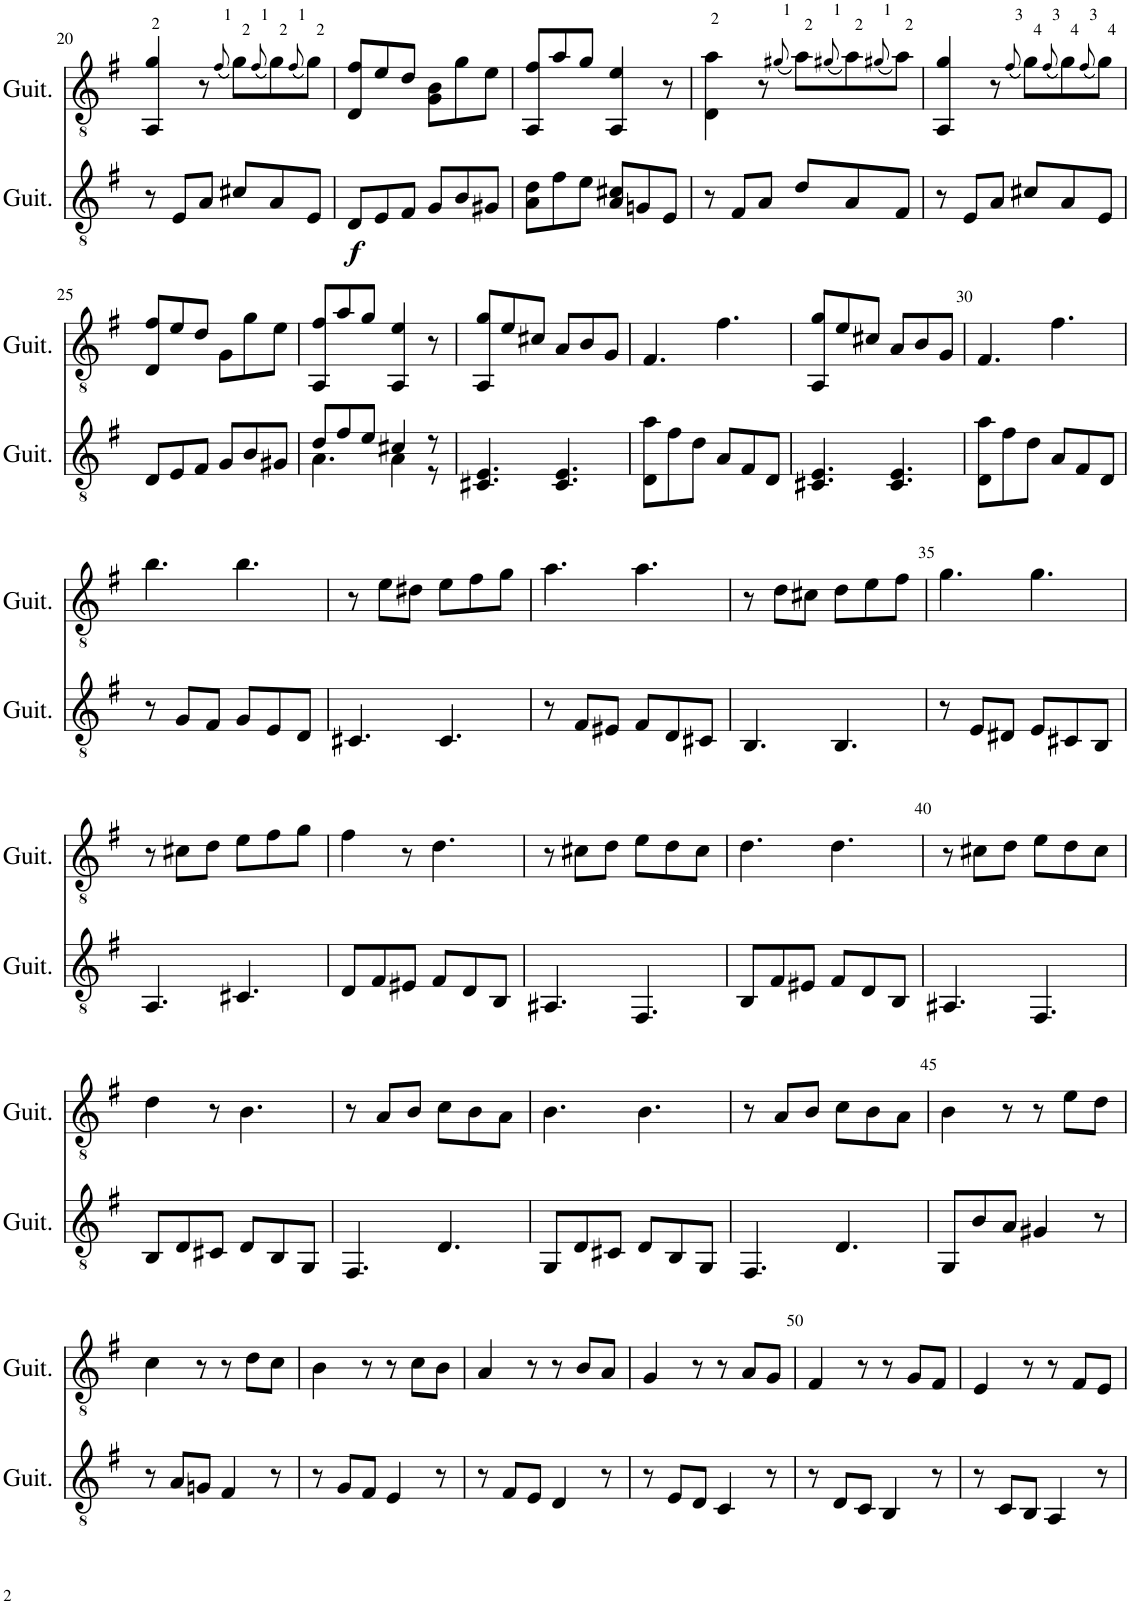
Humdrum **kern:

**kern	**dynam	**kern
*part2	*part2	*part1
*staff2	*staff2	*staff1
*I"Classical Guitar	*	*I"Classical Guitar
*I'Guit.	*	*I'Guit.
!!LO:PB:g=z
*clefGv2	*	*clefGv2
*k[f#]	*	*k[f#]
*M6/8	*	*M6/8
=20	=20	=20
8r	.	4AA/ 4g/
8E/L	.	.
8A/J	.	8r
.	.	(8qf#/
8c#X/L	.	8g\L)
.	.	(8qf#/
8A/	.	8g\)
.	.	(8qf#/
8E/J	.	8g\J)
=21	=21	=21
!	!LO:DY:b	!
8D/L	f	8D/ 8f#/L
8E/	.	8e/
8F#/J	.	8d/J
8G/L	.	8G\ 8B\L
8B/	.	8g\
8G#X/J	.	8e\J
=22	=22	=22
8A\ 8d\L	.	8AA/ 8f#/L
8f#\	.	8a/
8e\J	.	8g/J
8A/ 8c#X/L	.	4AA/ 4e/
8Gn/	.	.
8E/J	.	8r
=23	=23	=23
8r	.	4D\ 4a\
8F#/L	.	.
8A/J	.	8r
.	.	(8qg#X/
8d/L	.	8a\L)
.	.	(8qg#X/
8A/	.	8a\)
.	.	(8qg#X/
8F#/J	.	8a\J)
=24	=24	=24
8r	.	4AA/ 4g/
8E/L	.	.
8A/J	.	8r
.	.	(8qf#/
8c#X/L	.	8g\L)
.	.	(8qf#/
8A/	.	8g\)
.	.	(8qf#/
8E/J	.	8g\J)
!!LO:LB:g=z
=25	=25	=25
8D/L	.	8D/ 8f#/L
8E/	.	8e/
8F#/J	.	8d/J
8G/L	.	8G\L
8B/	.	8g\
8G#X/J	.	8e\J
=26	=26	=26
*^	*	*
8d/L	4.A\	.	8AA/ 8f#/L
8f#/	.	.	8a/
8e/J	.	.	8g/J
4c#X/	4A\	.	4AA/ 4e/
8r	8r	.	8r
*v	*v	*	*
=27	=27	=27
4.C#X/ 4.E/	.	8AA/ 8g/L
.	.	8e/
.	.	8c#X/J
4.C#/ 4.E/	.	8A/L
.	.	8B/
.	.	8G/J
=28	=28	=28
8D\ 8a\L	.	4.F#/
8f#\	.	.
8d\J	.	.
8A/L	.	4.f#\
8F#/	.	.
8D/J	.	.
=29	=29	=29
4.C#X/ 4.E/	.	8AA/ 8g/L
.	.	8e/
.	.	8c#X/J
4.C#/ 4.E/	.	8A/L
.	.	8B/
.	.	8G/J
=30	=30	=30
8D\ 8a\L	.	4.F#/
8f#\	.	.
8d\J	.	.
8A/L	.	4.f#\
8F#/	.	.
8D/J	.	.
!!LO:LB:g=z
=31	=31	=31
8r	.	4.b\
8G/L	.	.
8F#/J	.	.
8G/L	.	4.b\
8E/	.	.
8D/J	.	.
=32	=32	=32
4.C#X/	.	8r
.	.	8e\L
.	.	8d#X\J
4.C#/	.	8e\L
.	.	8f#\
.	.	8g\J
=33	=33	=33
8r	.	4.a\
8F#/L	.	.
8E#X/J	.	.
8F#/L	.	4.a\
8D/	.	.
8C#X/J	.	.
=34	=34	=34
4.BB/	.	8r
.	.	8d\L
.	.	8c#X\J
4.BB/	.	8d\L
.	.	8e\
.	.	8f#\J
=35	=35	=35
8r	.	4.g\
8E/L	.	.
8D#X/J	.	.
8E/L	.	4.g\
8C#X/	.	.
8BB/J	.	.
!!LO:LB:g=z
=36	=36	=36
4.AA/	.	8r
.	.	8c#X\L
.	.	8d\J
4.C#X/	.	8e\L
.	.	8f#\
.	.	8g\J
=37	=37	=37
8D/L	.	4f#\
8F#/	.	.
8E#X/J	.	8r
8F#/L	.	4.d\
8D/	.	.
8BB/J	.	.
=38	=38	=38
4.AA#X/	.	8r
.	.	8c#X\L
.	.	8d\J
4.FF#/	.	8e\L
.	.	8d\
.	.	8c#\J
=39	=39	=39
8BB/L	.	4.d\
8F#/	.	.
8E#X/J	.	.
8F#/L	.	4.d\
8D/	.	.
8BB/J	.	.
=40	=40	=40
4.AA#X/	.	8r
.	.	8c#X\L
.	.	8d\J
4.FF#/	.	8e\L
.	.	8d\
.	.	8c#\J
!!LO:LB:g=z
=41	=41	=41
8BB/L	.	4d\
8D/	.	.
8C#X/J	.	8r
8D/L	.	4.B\
8BB/	.	.
8GG/J	.	.
=42	=42	=42
4.FF#/	.	8r
.	.	8A/L
.	.	8B/J
4.D/	.	8c\L
.	.	8B\
.	.	8A\J
=43	=43	=43
8GG/L	.	4.B\
8D/	.	.
8C#X/J	.	.
8D/L	.	4.B\
8BB/	.	.
8GG/J	.	.
=44	=44	=44
4.FF#/	.	8r
.	.	8A/L
.	.	8B/J
4.D/	.	8c\L
.	.	8B\
.	.	8A\J
=45	=45	=45
8GG/L	.	4B\
8B/	.	.
8A/J	.	8r
4G#X/	.	8r
.	.	8e\L
8r	.	8d\J
!!LO:LB:g=z
=46	=46	=46
8r	.	4c\
8A/L	.	.
8Gn/J	.	8r
4F#/	.	8r
.	.	8d\L
8r	.	8c\J
=47	=47	=47
8r	.	4B\
8G/L	.	.
8F#/J	.	8r
4E/	.	8r
.	.	8c\L
8r	.	8B\J
=48	=48	=48
8r	.	4A/
8F#/L	.	.
8E/J	.	8r
4D/	.	8r
.	.	8B/L
8r	.	8A/J
=49	=49	=49
8r	.	4G/
8E/L	.	.
8D/J	.	8r
4C/	.	8r
.	.	8A/L
8r	.	8G/J
=50	=50	=50
8r	.	4F#/
8D/L	.	.
8C/J	.	8r
4BB/	.	8r
.	.	8G/L
8r	.	8F#/J
=51	=51	=51
8r	.	4E/
8C/L	.	.
8BB/J	.	8r
4AA/	.	8r
.	.	8F#/L
8r	.	8E/J
=	=	=
*-	*-	*-
